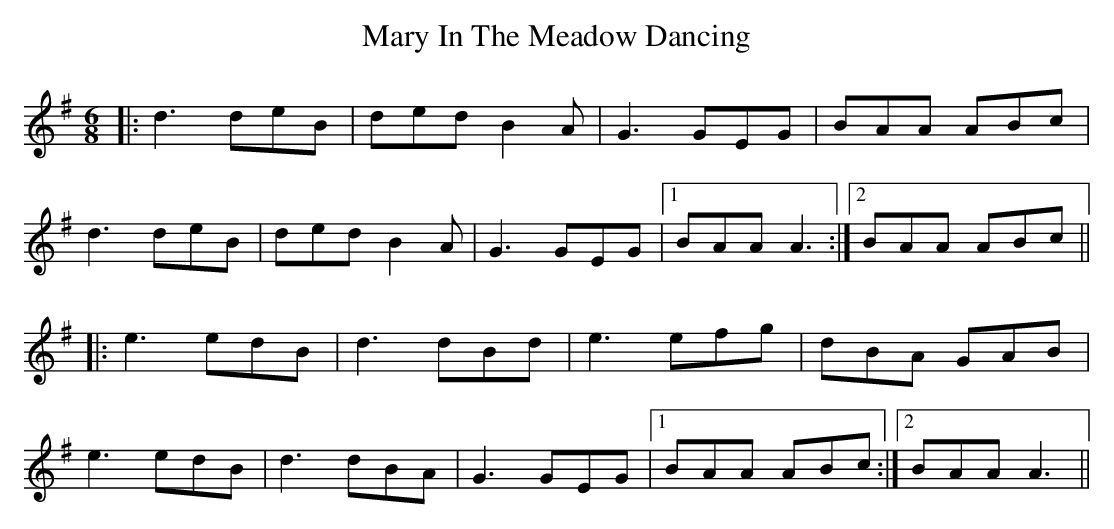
X:1
T: Mary In The Meadow Dancing
M: 6/8
L: 1/8
K: Gmaj
|:d3 deB|ded B2A|G3 GEG|BAA ABc|
d3 deB|ded B2A|G3 GEG|1 BAA A3:|2 BAA ABc||
|:e3 edB|d3 dBd|e3 efg|dBA GAB|
e3 edB|d3 dBA|G3 GEG|1 BAA ABc:|2 BAA A3||
